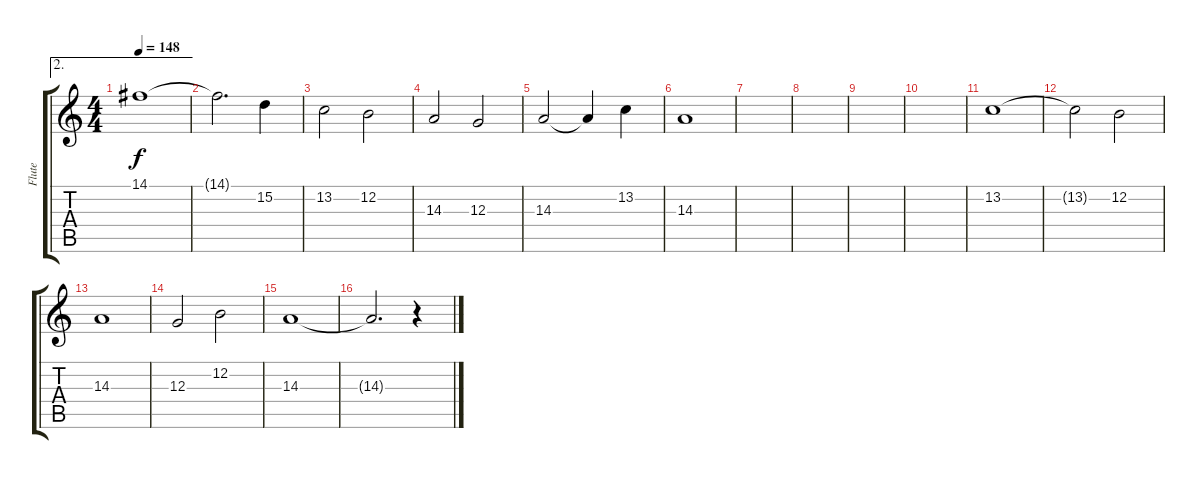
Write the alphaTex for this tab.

\track ("Flute" "Flute") {instrument flute}
\staff {score tabs}
\tuning (E4 B3 G3 D3 A2 E2) {hide}
\ae 2
\ts (4 4)
\tempo 148
\clef g2
\ks c
14.1.1{dy f} |
14.1{t}.2{d} 15.2.4 |
13.2.2 12.2.2 |
14.3.2 12.3.2 |
14.3.2 14.3{t}.4 13.2.4 |
14.3.1 |
|
|
|
|
13.2.1 |
13.2{t}.2 12.2.2 |
14.3.1 |
12.3.2 12.2.2 |
14.3.1 |
14.3{t}.2{d} r.4
